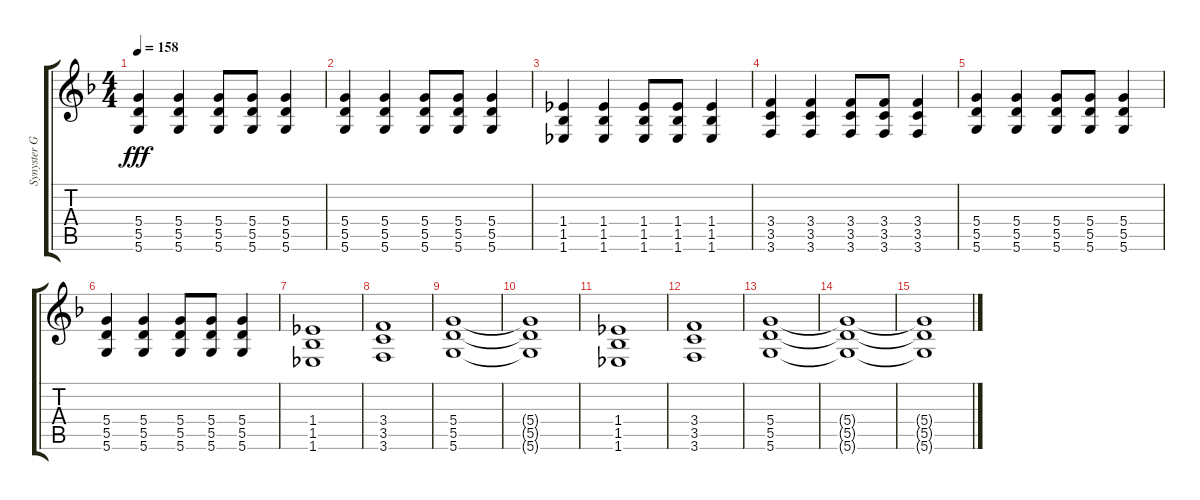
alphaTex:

\track ("Synyster Gates" "Synyster G") {instrument distortionguitar}
\staff {score tabs}
\tuning (E4 B3 G3 D3 A2 D2) {hide}
\ts (4 4)
\tempo 158
\clef g2
\ks f
(5.4 5.5 5.6).4{dy fff} (5.4 5.5 5.6).4 (5.4 5.5 5.6).8 (5.4 5.5 5.6).8 (5.4 5.5 5.6).4 |
(5.4 5.5 5.6).4 (5.4 5.5 5.6).4 (5.4 5.5 5.6).8 (5.4 5.5 5.6).8 (5.4 5.5 5.6).4 |
(1.4 1.5 1.6).4 (1.4 1.5 1.6).4 (1.4 1.5 1.6).8 (1.4 1.5 1.6).8 (1.4 1.5 1.6).4 |
(3.4 3.5 3.6).4 (3.4 3.5 3.6).4 (3.4 3.5 3.6).8 (3.4 3.5 3.6).8 (3.4 3.5 3.6).4 |
(5.4 5.5 5.6).4 (5.4 5.5 5.6).4 (5.4 5.5 5.6).8 (5.4 5.5 5.6).8 (5.4 5.5 5.6).4 |
(5.4 5.5 5.6).4 (5.4 5.5 5.6).4 (5.4 5.5 5.6).8 (5.4 5.5 5.6).8 (5.4 5.5 5.6).4 |
(1.4 1.5 1.6).1 |
(3.4 3.5 3.6).1 |
(5.4 5.5 5.6).1 |
(5.4{t} 5.5{t} 5.6{t}).1 |
(1.4 1.5 1.6).1 |
(3.4 3.5 3.6).1 |
(5.4 5.5 5.6).1 |
(5.4{t} 5.5{t} 5.6{t}).1 |
(5.4{t} 5.5{t} 5.6{t}).1
